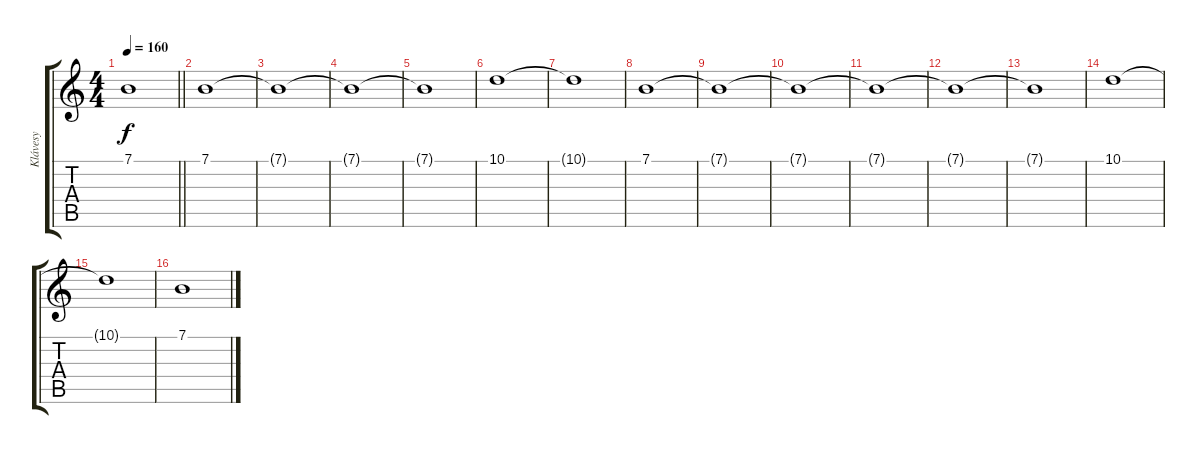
\track ("Klávesy" "Klávesy") {instrument fx1rain}
\staff {score tabs}
\tuning (E4 B3 G3 D3 A2 E2) {hide}
\ts (4 4)
\tempo 160
\clef g2
\barLineRight lightlight
\ks c
7.1{t}.1{dy f} |
7.1.1 |
7.1{t}.1 |
7.1{t}.1 |
7.1{t}.1 |
10.1.1 |
10.1{t}.1 |
7.1.1 |
7.1{t}.1 |
7.1{t}.1 |
7.1{t}.1 |
7.1{t}.1 |
7.1{t}.1 |
10.1.1 |
10.1{t}.1 |
7.1.1
